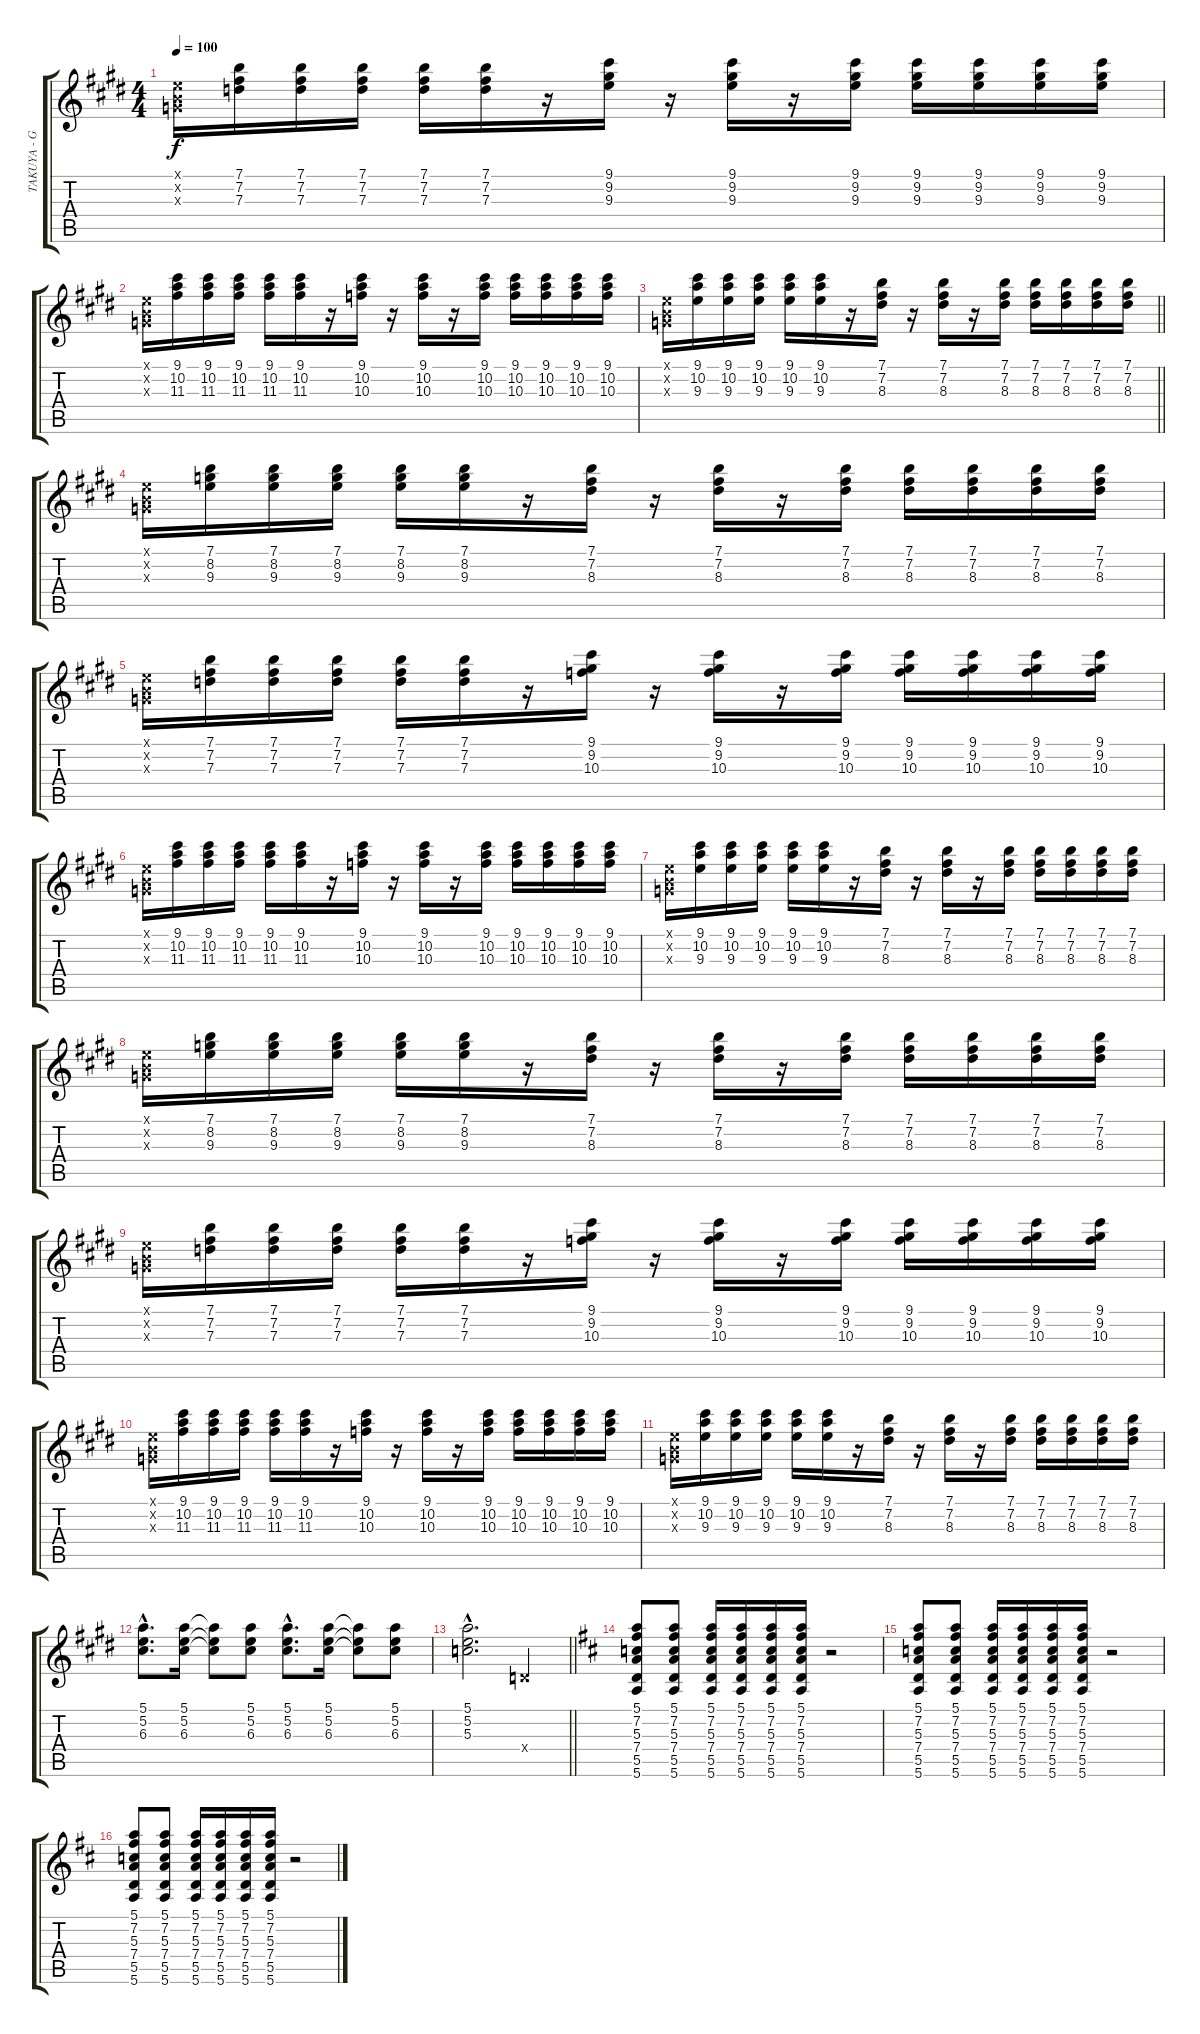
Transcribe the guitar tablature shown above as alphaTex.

\track ("TAKUYA - Guitar 1" "TAKUYA - G") {instrument distortionguitar}
\staff {score tabs}
\tuning (E4 B3 G3 D3 A2 E2) {hide}
\ts (4 4)
\tempo 100
\clef g2
\ks e
(0.1{x} 0.2{x} 0.3{x}).16{dy f} (7.1 7.2 7.3).16 (7.1 7.2 7.3).16 (7.1 7.2 7.3).16 (7.1 7.2 7.3).16 (7.1 7.2 7.3).16 r.16 (9.1 9.2 9.3).16 r.16 (9.1 9.2 9.3).16 r.16 (9.1 9.2 9.3).16 (9.1 9.2 9.3).16 (9.1 9.2 9.3).16 (9.1 9.2 9.3).16 (9.1 9.2 9.3).16 |
(0.1{x} 0.2{x} 0.3{x}).16 (9.1 10.2 11.3).16 (9.1 10.2 11.3).16 (9.1 10.2 11.3).16 (9.1 10.2 11.3).16 (9.1 10.2 11.3).16 r.16 (9.1 10.2 10.3).16 r.16 (9.1 10.2 10.3).16 r.16 (9.1 10.2 10.3).16 (9.1 10.2 10.3).16 (9.1 10.2 10.3).16 (9.1 10.2 10.3).16 (9.1 10.2 10.3).16 |
\barLineRight lightlight
(0.1{x} 0.2{x} 0.3{x}).16 (9.1 10.2 9.3).16 (9.1 10.2 9.3).16 (9.1 10.2 9.3).16 (9.1 10.2 9.3).16 (9.1 10.2 9.3).16 r.16 (7.1 7.2 8.3).16 r.16 (7.1 7.2 8.3).16 r.16 (7.1 7.2 8.3).16 (7.1 7.2 8.3).16 (7.1 7.2 8.3).16 (7.1 7.2 8.3).16 (7.1 7.2 8.3).16 |
(0.1{x} 0.2{x} 0.3{x}).16 (7.1 8.2 9.3).16 (7.1 8.2 9.3).16 (7.1 8.2 9.3).16 (7.1 8.2 9.3).16 (7.1 8.2 9.3).16 r.16 (7.1 7.2 8.3).16 r.16 (7.1 7.2 8.3).16 r.16 (7.1 7.2 8.3).16 (7.1 7.2 8.3).16 (7.1 7.2 8.3).16 (7.1 7.2 8.3).16 (7.1 7.2 8.3).16 |
(0.1{x} 0.2{x} 0.3{x}).16 (7.1 7.2 7.3).16 (7.1 7.2 7.3).16 (7.1 7.2 7.3).16 (7.1 7.2 7.3).16 (7.1 7.2 7.3).16 r.16 (9.1 9.2 10.3).16 r.16 (9.1 9.2 10.3).16 r.16 (9.1 9.2 10.3).16 (9.1 9.2 10.3).16 (9.1 9.2 10.3).16 (9.1 9.2 10.3).16 (9.1 9.2 10.3).16 |
(0.1{x} 0.2{x} 0.3{x}).16 (9.1 10.2 11.3).16 (9.1 10.2 11.3).16 (9.1 10.2 11.3).16 (9.1 10.2 11.3).16 (9.1 10.2 11.3).16 r.16 (9.1 10.2 10.3).16 r.16 (9.1 10.2 10.3).16 r.16 (9.1 10.2 10.3).16 (9.1 10.2 10.3).16 (9.1 10.2 10.3).16 (9.1 10.2 10.3).16 (9.1 10.2 10.3).16 |
(0.1{x} 0.2{x} 0.3{x}).16 (9.1 10.2 9.3).16 (9.1 10.2 9.3).16 (9.1 10.2 9.3).16 (9.1 10.2 9.3).16 (9.1 10.2 9.3).16 r.16 (7.1 7.2 8.3).16 r.16 (7.1 7.2 8.3).16 r.16 (7.1 7.2 8.3).16 (7.1 7.2 8.3).16 (7.1 7.2 8.3).16 (7.1 7.2 8.3).16 (7.1 7.2 8.3).16 |
(0.1{x} 0.2{x} 0.3{x}).16 (7.1 8.2 9.3).16 (7.1 8.2 9.3).16 (7.1 8.2 9.3).16 (7.1 8.2 9.3).16 (7.1 8.2 9.3).16 r.16 (7.1 7.2 8.3).16 r.16 (7.1 7.2 8.3).16 r.16 (7.1 7.2 8.3).16 (7.1 7.2 8.3).16 (7.1 7.2 8.3).16 (7.1 7.2 8.3).16 (7.1 7.2 8.3).16 |
(0.1{x} 0.2{x} 0.3{x}).16 (7.1 7.2 7.3).16 (7.1 7.2 7.3).16 (7.1 7.2 7.3).16 (7.1 7.2 7.3).16 (7.1 7.2 7.3).16 r.16 (9.1 9.2 10.3).16 r.16 (9.1 9.2 10.3).16 r.16 (9.1 9.2 10.3).16 (9.1 9.2 10.3).16 (9.1 9.2 10.3).16 (9.1 9.2 10.3).16 (9.1 9.2 10.3).16 |
(0.1{x} 0.2{x} 0.3{x}).16 (9.1 10.2 11.3).16 (9.1 10.2 11.3).16 (9.1 10.2 11.3).16 (9.1 10.2 11.3).16 (9.1 10.2 11.3).16 r.16 (9.1 10.2 10.3).16 r.16 (9.1 10.2 10.3).16 r.16 (9.1 10.2 10.3).16 (9.1 10.2 10.3).16 (9.1 10.2 10.3).16 (9.1 10.2 10.3).16 (9.1 10.2 10.3).16 |
(0.1{x} 0.2{x} 0.3{x}).16 (9.1 10.2 9.3).16 (9.1 10.2 9.3).16 (9.1 10.2 9.3).16 (9.1 10.2 9.3).16 (9.1 10.2 9.3).16 r.16 (7.1 7.2 8.3).16 r.16 (7.1 7.2 8.3).16 r.16 (7.1 7.2 8.3).16 (7.1 7.2 8.3).16 (7.1 7.2 8.3).16 (7.1 7.2 8.3).16 (7.1 7.2 8.3).16 |
(5.1{hac} 5.2{hac} 6.3{hac}).8{d} (5.1 5.2 6.3).16 (5.1{t} 5.2{t} 6.3{t}).8 (5.1 5.2 6.3).8 (5.1{hac} 5.2{hac} 6.3{hac}).8{d} (5.1 5.2 6.3).16 (5.1{t} 5.2{t} 6.3{t}).8 (5.1 5.2 6.3).8 |
\barLineRight lightlight
(5.1{hac} 5.2{hac} 5.3{hac}).2{d} 0.4{x}.4 |
\ks d
(5.1 7.2 5.3 7.4 5.5 5.6).8 (5.1 7.2 5.3 7.4 5.5 5.6).8 (5.1 7.2 5.3 7.4 5.5 5.6).16 (5.1 7.2 5.3 7.4 5.5 5.6).16 (5.1 7.2 5.3 7.4 5.5 5.6).16 (5.1 7.2 5.3 7.4 5.5 5.6).16 r.2 |
(5.1 7.2 5.3 7.4 5.5 5.6).8 (5.1 7.2 5.3 7.4 5.5 5.6).8 (5.1 7.2 5.3 7.4 5.5 5.6).16 (5.1 7.2 5.3 7.4 5.5 5.6).16 (5.1 7.2 5.3 7.4 5.5 5.6).16 (5.1 7.2 5.3 7.4 5.5 5.6).16 r.2 |
(5.1 7.2 5.3 7.4 5.5 5.6).8 (5.1 7.2 5.3 7.4 5.5 5.6).8 (5.1 7.2 5.3 7.4 5.5 5.6).16 (5.1 7.2 5.3 7.4 5.5 5.6).16 (5.1 7.2 5.3 7.4 5.5 5.6).16 (5.1 7.2 5.3 7.4 5.5 5.6).16 r.2
